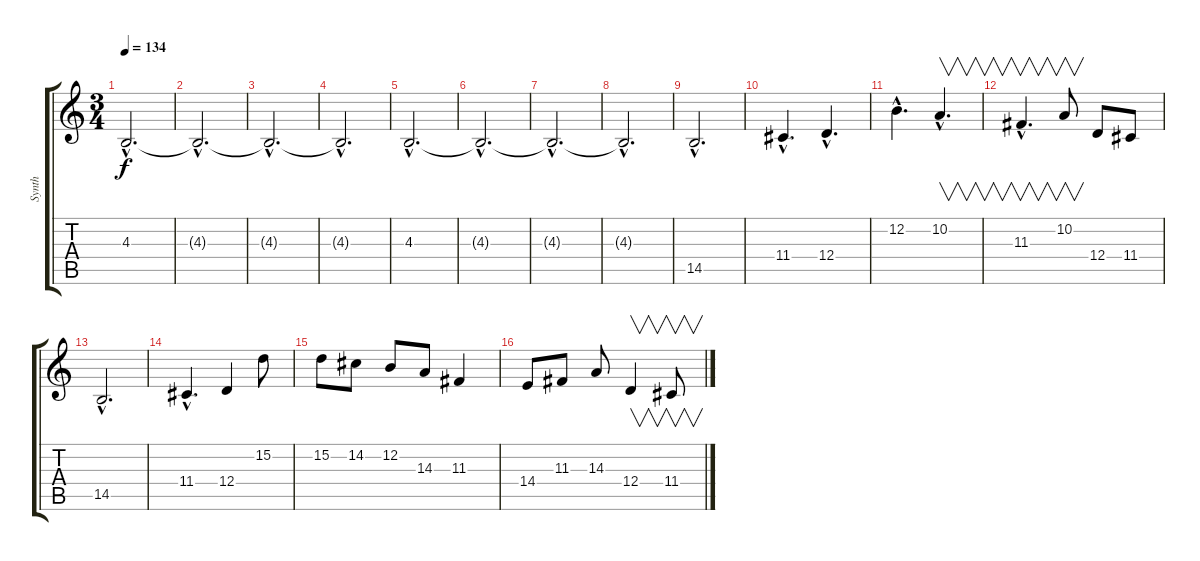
\track ("Synth" "Synth") {instrument lead2sawtooth}
\staff {score tabs}
\tuning (E4 B3 G3 D3 A2 E2) {hide}
\ts (3 4)
\tempo 134
\clef g2
\ks c
4.3{hac}.2{d dy f volume 8} |
4.3{hac t}.2{d} |
4.3{hac t}.2{d} |
4.3{hac t}.2{d} |
4.3{hac}.2{d volume 8} |
4.3{hac t}.2{d} |
4.3{hac t}.2{d} |
4.3{hac t}.2{d} |
14.5{hac}.2{d volume 12} |
11.4{hac}.4{d} 12.4{hac}.4{d} |
12.2{hac}.4{d} 10.2{hac}.4{v d} |
11.3{hac}.4{v d} 10.2.8{v} 12.4.8 11.4.8 |
14.5{hac}.2{d} |
11.4{hac}.4{d} 12.4.4 15.2.8 |
15.2.8 14.2.8 12.2.8 14.3.8 11.3.4 |
14.4.8 11.3.8 14.3.8 12.4.4{v} 11.4.8{v}
